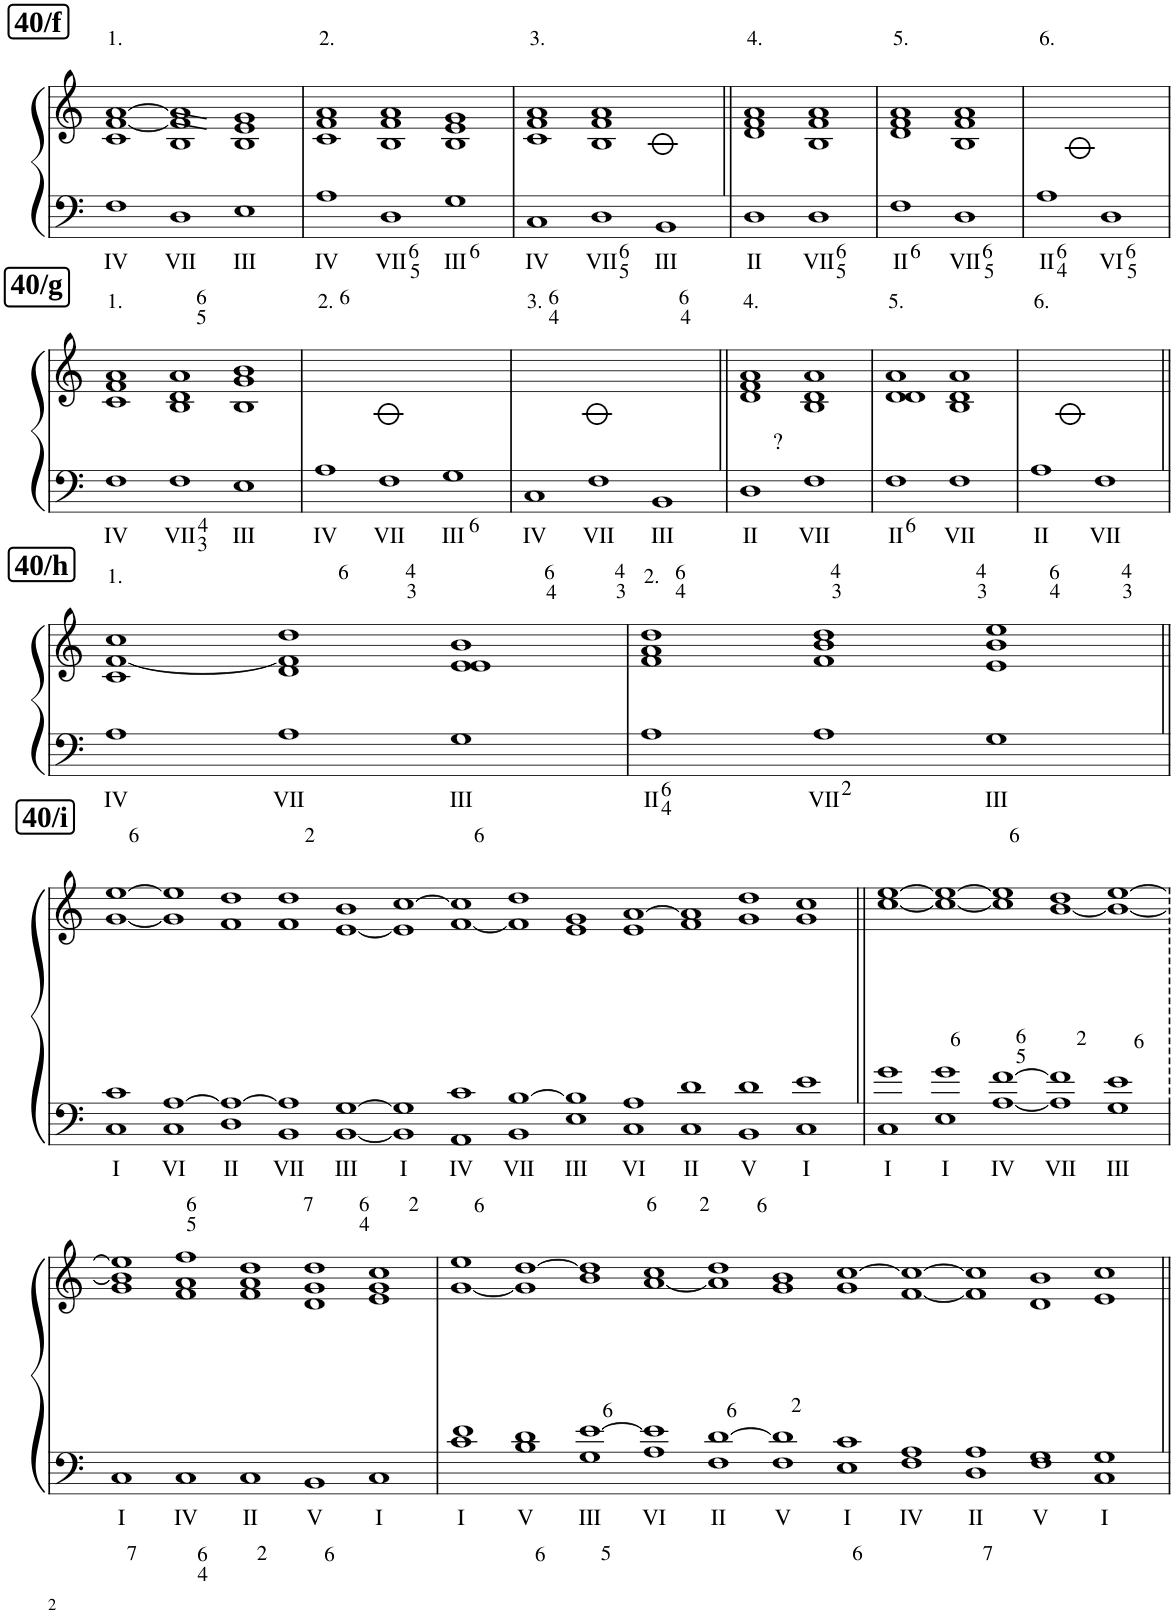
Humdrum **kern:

**kern	**text	**kern	**text
*part1	*part1	*part1	*part1
*staff2	*staff2	*staff1	*staff1
*I"Piano	*	*	*
*I'Pno	*	*	*
!!LO:PB:g=z
*clefF4	*	*clefG2	*
*k[]	*	*k[]	*
*M12/4	*	*M12/4	*
!!LO:REH:place=s1:a:B:cj:fs=14:t=40/f
=17	=17	=17	=17
!	!	!LO:TX:a:t=1.	!
!	!LO:LY:b	!	!
1F	IV	1c [1f [1a	.
!LO:TX:b:t=6	!	!	!
!LO:TX:b:t=5	!	!	!
!	!LO:LY:b	!	!
1D	VII	1B 1f] 1a]	.
!	!LO:LY:b	!	!
1E	III	1B 1e 1g	.
=18	=18	=18	=18
!	!	!LO:TX:a:t=2.	!
!LO:TX:b:t=6	!	!	!
!	!LO:LY:b	!	!
1A	IV	1c 1f 1a	.
!LO:TX:b:t=6	!	!	!
!LO:TX:b:t=5	!	!	!
!	!LO:LY:b	!	!
1D	VII	1B 1f 1a	.
!LO:TX:b:t=6	!	!	!
!	!LO:LY:b	!	!
1G	III	1B 1e 1g	.
=19	=19	=19	=19
!	!	!LO:TX:a:t=3.	!
!LO:TX:b:t=6	!	!	!
!LO:TX:b:t=4	!	!	!
!	!LO:LY:b	!	!
1C	IV	1c 1f 1a	.
!LO:TX:b:t=6	!	!	!
!LO:TX:b:t=5	!	!	!
!	!LO:LY:b	!	!
1D	VII	1B 1f 1a	.
!LO:TX:b:t=6	!	!	!
!LO:TX:b:t=4	!	!	!
!	!LO:LY:b	!	!
1BB	III	1ryy	.
=20||	=20||	=20||	=20||
*M8/4	*	*M8/4	*
!	!	!LO:TX:a:t=4.	!
!	!LO:LY:b	!	!
1D	II	1d 1f 1a	.
!LO:TX:b:t=6	!	!	!
!LO:TX:b:t=5	!	!	!
!	!LO:LY:b	!	!
1D	VII	1B 1f 1a	.
=21	=21	=21	=21
!	!	!LO:TX:a:t=5.	!
!LO:TX:b:t=6	!	!	!
!	!LO:LY:b	!	!
1F	II	1d 1f 1a	.
!LO:TX:b:t=6	!	!	!
!LO:TX:b:t=5	!	!	!
!	!LO:LY:b	!	!
1D	VII	1B 1f 1a	.
=22	=22	=22	=22
!	!	!LO:TX:a:t=6.	!
!LO:TX:b:t=6	!	!	!
!LO:TX:b:t=4	!	!	!
!	!LO:LY:b	!	!
1A	II	0ryy	.
!LO:TX:b:t=6	!	!	!
!LO:TX:b:t=5	!	!	!
!	!LO:LY:b	!	!
1D	VI	.	.
!!LO:LB:g=z
!!LO:REH:place=s1:a:B:cj:fs=14:t=40/g
=23	=23	=23	=23
*M12/4	*	*M12/4	*
!	!	!LO:TX:a:t=1.	!
!	!LO:LY:b	!	!
1F	IV	1c 1f 1a	.
!LO:TX:b:t=4	!	!	!
!LO:TX:b:t=3	!	!	!
!	!LO:LY:b	!	!
1F	VII	1B 1d 1a	.
!	!LO:LY:b	!	!
1E	III	1B 1g 1b	.
=24	=24	=24	=24
!	!	!LO:TX:a:t=2.	!
!LO:TX:b:t=6	!	!	!
!	!LO:LY:b	!	!
1A	IV	0.ryy	.
!LO:TX:b:t=4	!	!	!
!LO:TX:b:t=3	!	!	!
!	!LO:LY:b	!	!
1F	VII	.	.
!LO:TX:b:t=6	!	!	!
!	!LO:LY:b	!	!
1G	III	.	.
=25	=25	=25	=25
!	!	!LO:TX:a:t=3.	!
!LO:TX:b:t=6	!	!	!
!LO:TX:b:t=4	!	!	!
!	!LO:LY:b	!	!
1C	IV	0.ryy	.
!LO:TX:b:t=4	!	!	!
!LO:TX:b:t=3	!	!	!
!	!LO:LY:b	!	!
1F	VII	.	.
!LO:TX:b:t=6	!	!	!
!LO:TX:b:t=4	!	!	!
!	!LO:LY:b	!	!
1BB	III	.	.
=26||	=26||	=26||	=26||
*M8/4	*	*M8/4	*
!	!	!LO:TX:a:t=4.	!
!	!LO:LY:b	!	!LO:LY:b
1D	II	1d 1f 1a	?
!LO:TX:b:t=4	!	!	!
!LO:TX:b:t=3	!	!	!
!	!LO:LY:b	!	!
1F	VII	1B 1d 1a	.
=27	=27	=27	=27
!	!	!LO:TX:a:t=5.	!
!LO:TX:b:t=6	!	!	!
!	!LO:LY:b	!	!
1F	II	1d 1d 1a	.
!LO:TX:b:t=4	!	!	!
!LO:TX:b:t=3	!	!	!
!	!LO:LY:b	!	!
1F	VII	1B 1d 1a	.
=28	=28	=28	=28
!	!	!LO:TX:a:t=6.	!
!LO:TX:b:t=6	!	!	!
!LO:TX:b:t=4	!	!	!
!	!LO:LY:b	!	!
1A	II	0ryy	.
!LO:TX:b:t=4	!	!	!
!LO:TX:b:t=3	!	!	!
!	!LO:LY:b	!	!
1F	VII	.	.
!!LO:LB:g=z
!!LO:REH:place=s1:a:B:cj:fs=14:t=40/h
=29||	=29||	=29||	=29||
*M12/4	*	*M12/4	*
!	!	!LO:TX:a:t=1.	!
!LO:TX:b:t=6	!	!	!
!	!LO:LY:b	!	!
1A	IV	1c [1f 1cc	.
!LO:TX:b:t=2	!	!	!
!	!LO:LY:b	!	!
1A	VII	1d 1f] 1dd	.
!LO:TX:b:t=6	!	!	!
!	!LO:LY:b	!	!
1G	III	1e 1e 1b	.
=30	=30	=30	=30
!	!	!LO:TX:a:t=2.	!
!LO:TX:b:t=6	!	!	!
!LO:TX:b:t=4	!	!	!
!	!LO:LY:b	!	!
1A	II	1f 1a 1dd	.
!LO:TX:b:t=2	!	!	!
!	!LO:LY:b	!	!
1A	VII	1f 1b 1dd	.
!LO:TX:b:t=6	!	!	!
!	!LO:LY:b	!	!
1G	III	1e 1b 1ee	.
!!LO:LB:g=z
!!LO:REH:place=s1:a:B:cj:fs=14:t=40/i
=31||	=31||	=31||	=31||
*M52/4	*	*M52/4	*
!	!LO:LY:b	!	!
1C 1c	I	[1g [1ee	.
!LO:TX:b:t=6	!	!	!
!LO:TX:b:t=5	!	!	!
!	!LO:LY:b	!	!
1C [1A	VI	1g] 1ee]	.
!	!LO:LY:b	!	!
1D 1A_	II	1f 1dd	.
!LO:TX:b:t=7	!	!	!
!	!LO:LY:b	!	!
1BB 1A]	VII	1f 1dd	.
!LO:TX:b:t=6	!	!	!
!LO:TX:b:t=4	!	!	!
!	!LO:LY:b	!	!
[1BB [1G	III	[1e 1b	.
!LO:TX:b:t=2	!	!	!
!	!LO:LY:b	!	!
1BB] 1G]	I	1e] [1cc	.
!LO:TX:b:t=6	!	!	!
!	!LO:LY:b	!	!
1AA 1c	IV	[1f 1cc]	.
!	!LO:LY:b	!	!
1BB [1B	VII	1f] 1dd	.
!	!LO:LY:b	!	!
1E 1B]	III	1e 1g	.
!LO:TX:b:t=6	!	!	!
!	!LO:LY:b	!	!
1C 1A	VI	1e [1a	.
!LO:TX:b:t=2	!	!	!
!	!LO:LY:b	!	!
1C 1d	II	1f 1a]	.
!LO:TX:b:t=6	!	!	!
!	!LO:LY:b	!	!
1BB 1d	V	1g 1dd	.
!	!LO:LY:b	!	!
1C 1e	I	1g 1cc	.
=32||	=32||	=32||	=32||
*M20/4	*	*M20/4	*
!	!LO:LY:b	!	!
1C 1g	I	[1cc [1ee	.
!	!	!LO:TX:b:t=6	!
!	!LO:LY:b	!	!
1E 1g	I	1cc_ 1ee_	.
!	!	!LO:TX:b:t=6	!
!	!	!LO:TX:b:t=5	!
!	!LO:LY:b	!	!
[1A [1f	IV	1cc] 1ee]	.
!	!	!LO:TX:b:t=2	!
!	!LO:LY:b	!	!
1A] 1f]	VII	[1b 1dd	.
!	!	!LO:TX:b:t=6	!
!	!LO:LY:b	!	!
1G 1e	III	1b_ [1ee	.
!!LO:LB:g=z
=33	=33	=33	=33
*M20/4	*	*M20/4	*
!LO:TX:b:t=7	!	!	!
!	!LO:LY:b	!	!
1C	I	1g 1b] 1ee]	.
!LO:TX:b:t=6	!	!	!
!LO:TX:b:t=4	!	!	!
!	!LO:LY:b	!	!
1C	IV	1f 1a 1ff	.
!LO:TX:b:t=2	!	!	!
!	!LO:LY:b	!	!
1C	II	1f 1a 1dd	.
!LO:TX:b:t=6	!	!	!
!	!LO:LY:b	!	!
1BB	V	1d 1g 1dd	.
!	!LO:LY:b	!	!
1C	I	1e 1g 1cc	.
=34	=34	=34	=34
*M44/4	*	*M44/4	*
!	!LO:LY:b	!	!
1c 1c	I	[1g 1ee	.
!LO:TX:b:t=6	!	!	!
!LO:TX:b:t=5	!	!	!
!	!LO:LY:b	!	!
1B 1d	V	1g] [1dd	.
!	!	!LO:TX:b:t=6	!
!	!LO:LY:b	!	!
1G [1e	III	1b 1dd]	.
!	!LO:LY:b	!	!
1A 1e]	VI	[1a 1cc	.
!	!	!LO:TX:b:t=6	!
!	!LO:LY:b	!	!
1F [1d	II	1a] 1dd	.
!	!	!LO:TX:b:t=2	!
!	!LO:LY:b	!	!
1F 1d]	V	1g 1b	.
!LO:TX:b:t=6	!	!	!
!	!LO:LY:b	!	!
1E 1c	I	1g [1cc	.
!	!LO:LY:b	!	!
1F 1A	IV	[1f 1cc_	.
!LO:TX:b:t=7	!	!	!
!	!LO:LY:b	!	!
1D 1A	II	1f] 1cc]	.
!	!LO:LY:b	!	!
1G 1G	V	1d 1b	.
!	!LO:LY:b	!	!
1C 1G	I	1e 1cc	.
=||	=||	=||	=||
*-	*-	*-	*-
